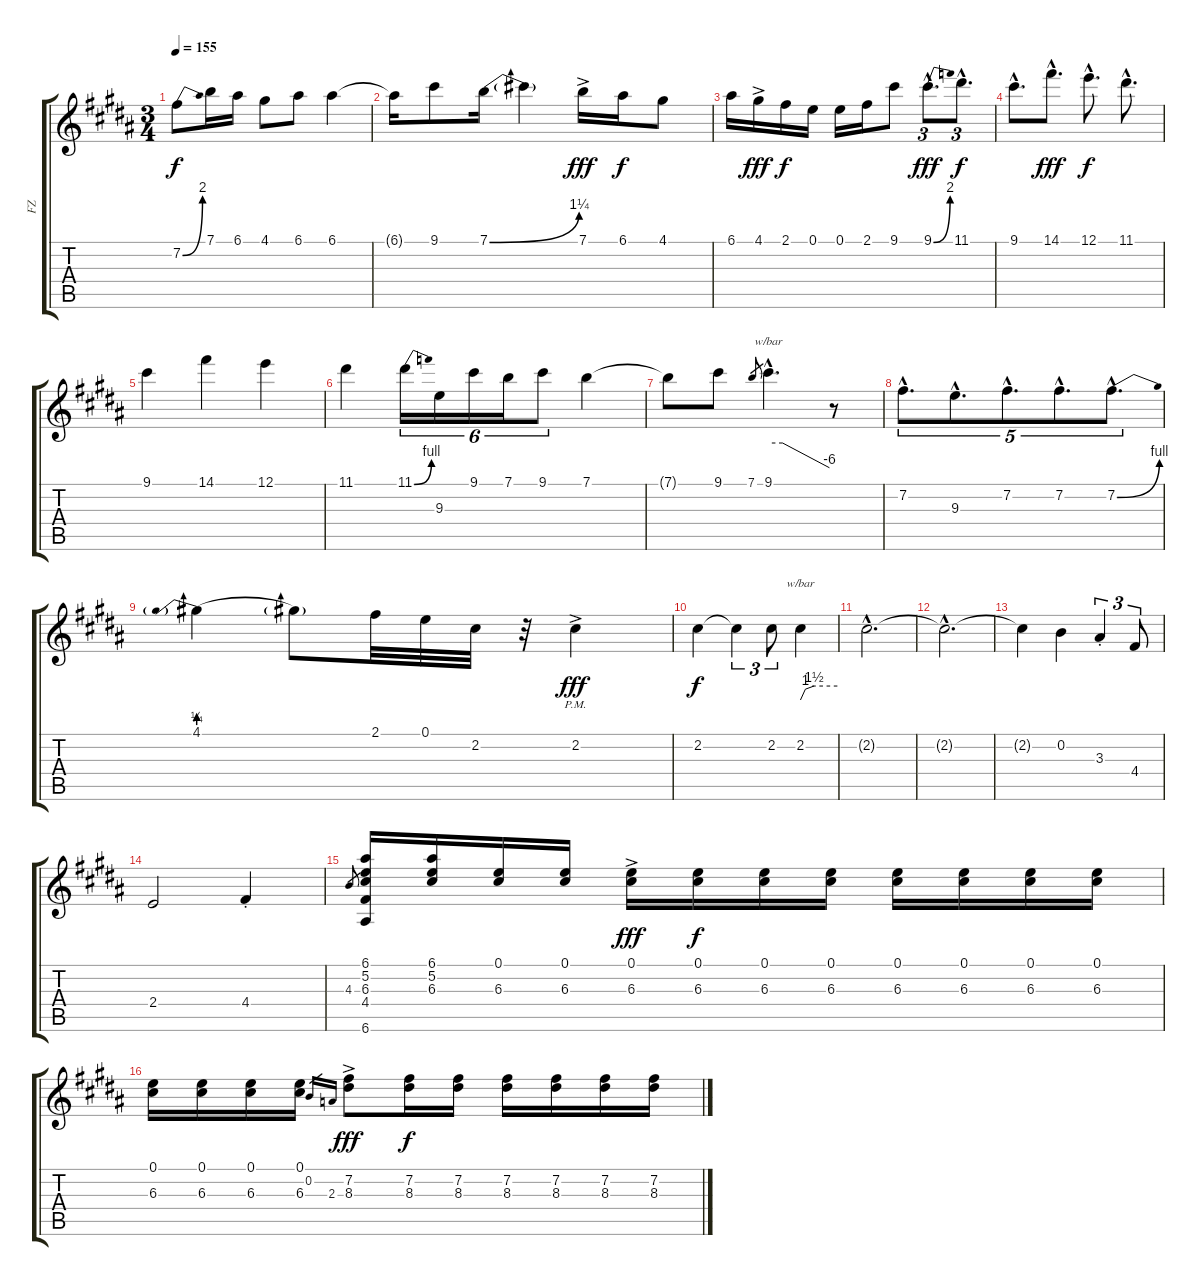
\track ("FZ" "FZ") {instrument overdrivenguitar}
\staff {score tabs}
\tuning (E4 B3 G3 D3 A2 E2) {hide}
\ts (3 4)
\tempo 155
\clef g2
\ks b
7.2{be (bend 0 0 60 8)}.8{dy f} 7.1.16 6.1.16 4.1.8 6.1.8 6.1.4 |
6.1{t}.16 9.1.8 7.1{be (bend 0 0 60 5)}.16 7.1{t}.4 7.1{ac}.16{dy fff} 6.1.16{dy f} 4.1.8 |
6.1.16 4.1{ac}.16{dy fff} 2.1.16{dy f} 0.1.16 0.1.16 2.1.16 9.1.8 9.1{be (bend 0 0 60 8) hac}.8{d tu (3 2) dy fff} 11.1{hac}.8{d tu (3 2) dy f} |
9.1{hac}.8{d} 14.1{hac}.8{d dy fff} 12.1{hac}.8{d dy f} 11.1{hac}.8{d} |
9.1.4 14.1.4 12.1.4 |
11.1.4 11.1{be (bend 0 0 60 4)}.16{tu (6 4)} 9.3.16{tu (6 4)} 9.1.16{tu (6 4)} 7.1.16{tu (6 4)} 9.1.8{tu (6 4)} 7.1.4 |
7.1{t}.8 9.1.8 7.1.8{gr} 9.1{hac}.4{d tbe (custom default 0 0 14 0 60 -24)} r.8 |
7.2{hac}.8{d tu (5 4)} 9.3{hac}.8{d tu (5 4)} 7.2{hac}.8{d tu (5 4)} 7.2{hac}.8{d tu (5 4)} 7.2{be (bend 0 0 60 4) hac}.8{d tu (5 4)} |
4.1{be (prebend 0 1 60 1)}.4 4.1{t}.8 2.1.32 0.1.32 2.2.32 r.32 2.2{ac pm}.4{dy fff} |
2.2.4{dy f} 2.2{t}.4{tu (3 2)} 2.2.8{tu (3 2)} 2.2.4{tbe (custom default 0 0 8 4 22 6 60 6)} |
2.2{hac t}.2{d} |
2.2{hac t}.2{d} |
2.2{t}.4 0.2.4 3.3{st}.4{tu (3 2)} 4.4.8{tu (3 2)} |
2.4.2 4.4{st}.4 |
4.3.8{gr} (6.1 5.2 6.3 4.4 6.6).16 (6.1 5.2 6.3).16 (0.1 6.3).16 (0.1 6.3).16 (0.1{ac} 6.3{ac}).16{dy fff} (0.1 6.3).16{dy f} (0.1 6.3).16 (0.1 6.3).16 (0.1 6.3).16 (0.1 6.3).16 (0.1 6.3).16 (0.1 6.3).16 |
(0.1 6.3).16 (0.1 6.3).16 (0.1 6.3).16 (0.1 6.3).16 0.2.16{gr} 2.3.16{gr} (7.2{ac} 8.3{ac}).8{dy fff} (7.2 8.3).16{dy f} (7.2 8.3).16 (7.2 8.3).16 (7.2 8.3).16 (7.2 8.3).16 (7.2 8.3).16
